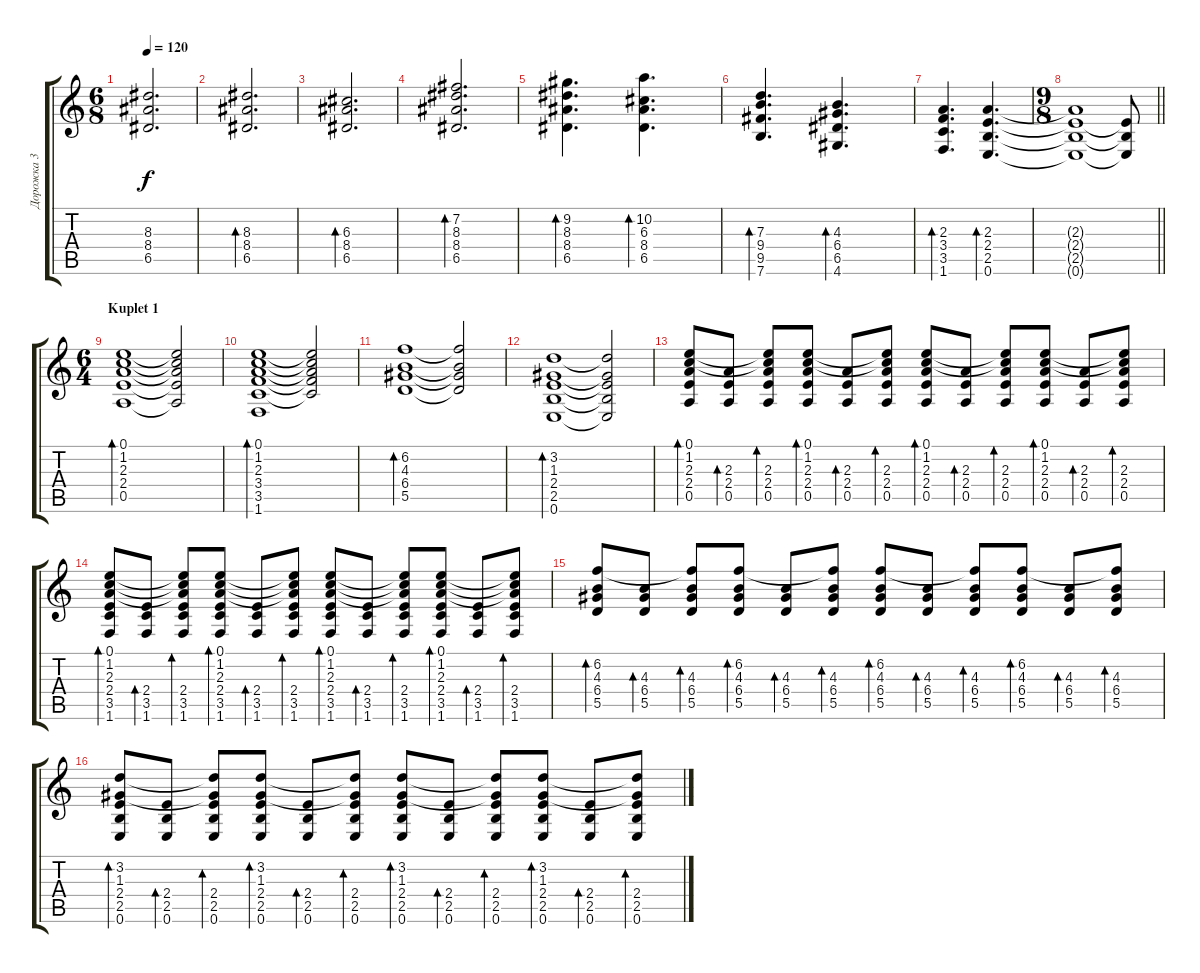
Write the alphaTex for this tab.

\track ("Дорожка 3" "Дорожка 3") {instrument acousticguitarsteel}
\staff {score tabs}
\tuning (E4 B3 G3 D3 A2 E2) {hide}
\ts (6 8)
\tempo 120
\clef g2
\ks c
(8.3{t} 8.4{t} 6.5{t}).2{d dy f} |
(8.3 8.4 6.5).2{d bd 60} |
(6.3 8.4 6.5).2{d bd 60} |
(7.2 8.3 8.4 6.5).2{d bd 60} |
(9.2 8.3 8.4 6.5).4{d bd 60} (10.2 6.3 8.4 6.5).4{d bd 60} |
(7.3 9.4 9.5 7.6).4{d bd 60} (4.3 6.4 6.5 4.6).4{d bd 60} |
(2.3 3.4 3.5 1.6).4{d bd 60} (2.3 2.4 2.5 0.6).4{d bd 60} |
\ts (9 8)
\barLineRight lightlight
(2.3{t} 2.4{t} 2.5{t} 0.6{t}).1 (2.4{t} 2.5{t} 0.6{t}).8 |
\ts (6 4)
\section ("" "Kuplet 1")
(0.1 1.2 2.3 2.4 0.5).1{bd 60} (0.1{t} 1.2{t} 2.3{t} 2.4{t} 0.5{t}).2 |
(0.1 1.2 2.3 3.4 3.5 1.6).1{bd 60} (0.1{t} 1.2{t} 2.3{t} 3.4{t} 3.5{t}).2 |
(6.2 4.3 6.4 5.5).1{bd 60} (6.2{t} 4.3{t} 6.4{t} 5.5{t}).2 |
(3.2 1.3 2.4 2.5 0.6).1{bd 60} (3.2{t} 1.3{t} 2.4{t} 2.5{t} 0.6{t}).2 |
(0.1 1.2 2.3 2.4 0.5).8{bd 60} (2.3 2.4 0.5).8{bd 60} (0.1{t} 1.2{t} 2.3 2.4 0.5).8{bd 60} (0.1 1.2 2.3 2.4 0.5).8{bd 60} (2.3 2.4 0.5).8{bd 60} (0.1{t} 1.2{t} 2.3 2.4 0.5).8{bd 60} (0.1 1.2 2.3 2.4 0.5).8{bd 60} (2.3 2.4 0.5).8{bd 60} (0.1{t} 1.2{t} 2.3 2.4 0.5).8{bd 60} (0.1 1.2 2.3 2.4 0.5).8{bd 60} (2.3 2.4 0.5).8{bd 60} (0.1{t} 1.2{t} 2.3 2.4 0.5).8{bd 60} |
(0.1 1.2 2.3 2.4 3.5 1.6).8{bd 60} (2.4 3.5 1.6).8{bd 60} (0.1{t} 1.2{t} 2.3{t} 2.4 3.5 1.6).8{bd 60} (0.1 1.2 2.3 2.4 3.5 1.6).8{bd 60} (2.4 3.5 1.6).8{bd 60} (0.1{t} 1.2{t} 2.3{t} 2.4 3.5 1.6).8{bd 60} (0.1 1.2 2.3 2.4 3.5 1.6).8{bd 60} (2.4 3.5 1.6).8{bd 60} (0.1{t} 1.2{t} 2.3{t} 2.4 3.5 1.6).8{bd 60} (0.1 1.2 2.3 2.4 3.5 1.6).8{bd 60} (2.4 3.5 1.6).8{bd 60} (0.1{t} 1.2{t} 2.3{t} 2.4 3.5 1.6).8{bd 60} |
(6.2 4.3 6.4 5.5).8{bd 60} (4.3 6.4 5.5).8{bd 60} (6.2{t} 4.3 6.4 5.5).8{bd 60} (6.2 4.3 6.4 5.5).8{bd 60} (4.3 6.4 5.5).8{bd 60} (6.2{t} 4.3 6.4 5.5).8{bd 60} (6.2 4.3 6.4 5.5).8{bd 60} (4.3 6.4 5.5).8{bd 60} (6.2{t} 4.3 6.4 5.5).8{bd 60} (6.2 4.3 6.4 5.5).8{bd 60} (4.3 6.4 5.5).8{bd 60} (6.2{t} 4.3 6.4 5.5).8{bd 60} |
(3.2 1.3 2.4 2.5 0.6).8{bd 60} (2.4 2.5 0.6).8{bd 60} (3.2{t} 1.3{t} 2.4 2.5 0.6).8{bd 60} (3.2 1.3 2.4 2.5 0.6).8{bd 60} (2.4 2.5 0.6).8{bd 60} (3.2{t} 1.3{t} 2.4 2.5 0.6).8{bd 60} (3.2 1.3 2.4 2.5 0.6).8{bd 60} (2.4 2.5 0.6).8{bd 60} (3.2{t} 1.3{t} 2.4 2.5 0.6).8{bd 60} (3.2 1.3 2.4 2.5 0.6).8{bd 60} (2.4 2.5 0.6).8{bd 60} (3.2{t} 1.3{t} 2.4 2.5 0.6).8{bd 60}
